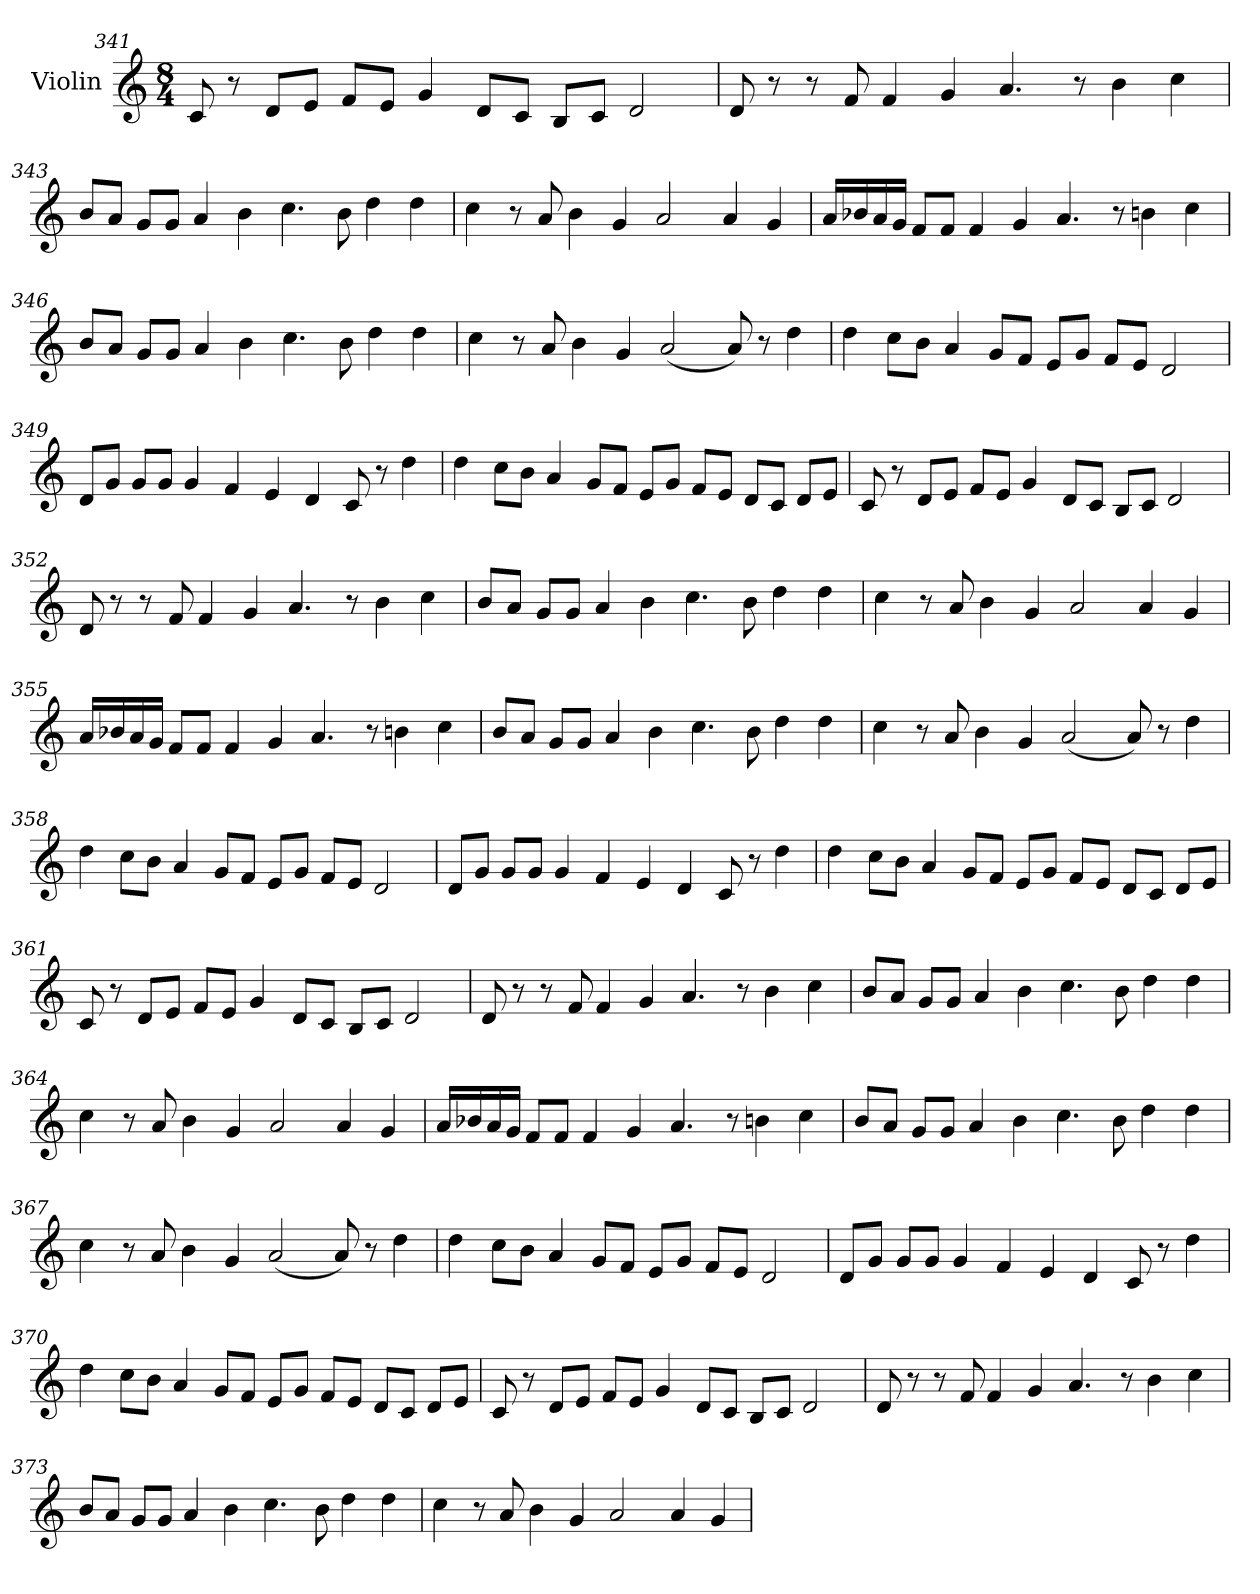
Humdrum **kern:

**kern
*part1
*staff1
*I"Violin
!!LO:LB:g=z
*clefG2
*k[]
*M8/4
=341
8c/
8r
8d/L
8e/J
8f/L
8e/J
4g/
8d/L
8c/J
8B/L
8c/J
2d/
=342
8d/
8r
8r
8f/
4f/
4g/
4.a/
8r
4b\
4cc\
!!LO:LB:g=z
=343
8b/L
8a/J
8g/L
8g/J
4a/
4b\
4.cc\
8b\
4dd\
4dd\
=344
4cc\
8r
8a/
4b\
4g/
2a/
4a/
4g/
!!LO:PB:g=z
=345
16a/LL
16b-X/
16a/
16g/JJ
8f/L
8f/J
4f/
4g/
4.a/
8r
4bn\
4cc\
=346
8b/L
8a/J
8g/L
8g/J
4a/
4b\
4.cc\
8b\
4dd\
4dd\
!!LO:LB:g=z
=347
4cc\
8r
8a/
4b\
4g/
(<2a/
8a/)
8r
4dd\
=348
4dd\
8cc\L
8b\J
4a/
8g/L
8f/J
8e/L
8g/J
8f/L
8e/J
2d/
!!LO:LB:g=z
=349
8d/L
8g/J
8g/L
8g/J
4g/
4f/
4e/
4d/
8c/
8r
4dd\
=350
4dd\
8cc\L
8b\J
4a/
8g/L
8f/J
8e/L
8g/J
8f/L
8e/J
8d/L
8c/J
8d/L
8e/J
!!LO:LB:g=z
=351
8c/
8r
8d/L
8e/J
8f/L
8e/J
4g/
8d/L
8c/J
8B/L
8c/J
2d/
=352
8d/
8r
8r
8f/
4f/
4g/
4.a/
8r
4b\
4cc\
!!LO:LB:g=z
=353
8b/L
8a/J
8g/L
8g/J
4a/
4b\
4.cc\
8b\
4dd\
4dd\
=354
4cc\
8r
8a/
4b\
4g/
2a/
4a/
4g/
!!LO:LB:g=z
=355
16a/LL
16b-X/
16a/
16g/JJ
8f/L
8f/J
4f/
4g/
4.a/
8r
4bn\
4cc\
=356
8b/L
8a/J
8g/L
8g/J
4a/
4b\
4.cc\
8b\
4dd\
4dd\
!!LO:LB:g=z
=357
4cc\
8r
8a/
4b\
4g/
(<2a/
8a/)
8r
4dd\
=358
4dd\
8cc\L
8b\J
4a/
8g/L
8f/J
8e/L
8g/J
8f/L
8e/J
2d/
!!LO:LB:g=z
=359
8d/L
8g/J
8g/L
8g/J
4g/
4f/
4e/
4d/
8c/
8r
4dd\
=360
4dd\
8cc\L
8b\J
4a/
8g/L
8f/J
8e/L
8g/J
8f/L
8e/J
8d/L
8c/J
8d/L
8e/J
!!LO:PB:g=z
=361
8c/
8r
8d/L
8e/J
8f/L
8e/J
4g/
8d/L
8c/J
8B/L
8c/J
2d/
=362
8d/
8r
8r
8f/
4f/
4g/
4.a/
8r
4b\
4cc\
!!LO:LB:g=z
=363
8b/L
8a/J
8g/L
8g/J
4a/
4b\
4.cc\
8b\
4dd\
4dd\
=364
4cc\
8r
8a/
4b\
4g/
2a/
4a/
4g/
!!LO:LB:g=z
=365
16a/LL
16b-X/
16a/
16g/JJ
8f/L
8f/J
4f/
4g/
4.a/
8r
4bn\
4cc\
=366
8b/L
8a/J
8g/L
8g/J
4a/
4b\
4.cc\
8b\
4dd\
4dd\
!!LO:LB:g=z
=367
4cc\
8r
8a/
4b\
4g/
(<2a/
8a/)
8r
4dd\
=368
4dd\
8cc\L
8b\J
4a/
8g/L
8f/J
8e/L
8g/J
8f/L
8e/J
2d/
!!LO:LB:g=z
=369
8d/L
8g/J
8g/L
8g/J
4g/
4f/
4e/
4d/
8c/
8r
4dd\
=370
4dd\
8cc\L
8b\J
4a/
8g/L
8f/J
8e/L
8g/J
8f/L
8e/J
8d/L
8c/J
8d/L
8e/J
!!LO:LB:g=z
=371
8c/
8r
8d/L
8e/J
8f/L
8e/J
4g/
8d/L
8c/J
8B/L
8c/J
2d/
=372
8d/
8r
8r
8f/
4f/
4g/
4.a/
8r
4b\
4cc\
!!LO:LB:g=z
=373
8b/L
8a/J
8g/L
8g/J
4a/
4b\
4.cc\
8b\
4dd\
4dd\
=374
4cc\
8r
8a/
4b\
4g/
2a/
4a/
4g/
=
*-
